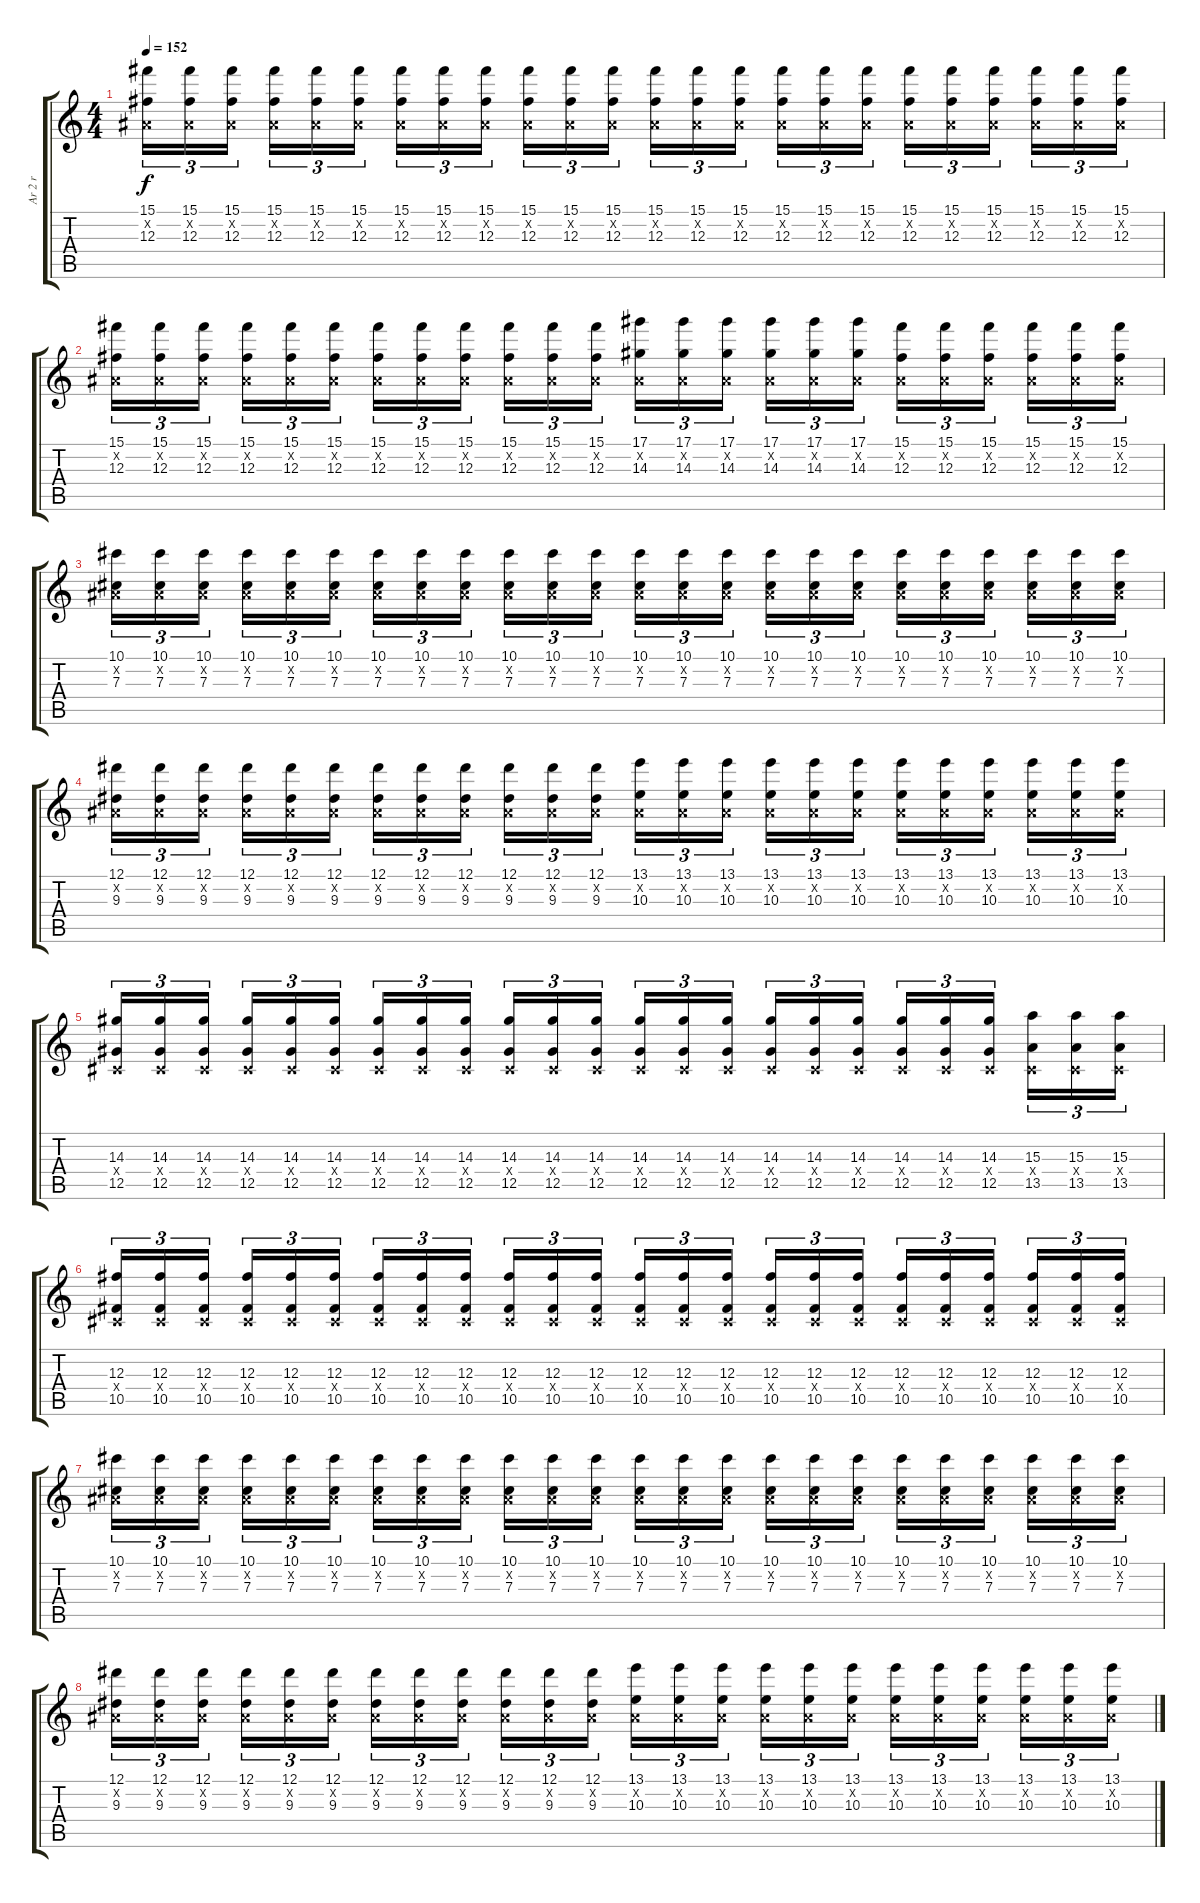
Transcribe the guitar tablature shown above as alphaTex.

\track ("Ar 2 r" "Ar 2 r") {instrument overdrivenguitar}
\staff {score tabs}
\tuning (Eb4 Bb3 Gb3 Db3 Ab2 Eb2) {hide}
\ts (4 4)
\tempo 152
\clef g2
\ks c
(15.1 0.2{x} 12.3).16{tu (3 2) dy f} (15.1 0.2{x} 12.3).16{tu (3 2)} (15.1 0.2{x} 12.3).16{tu (3 2)} (15.1 0.2{x} 12.3).16{tu (3 2)} (15.1 0.2{x} 12.3).16{tu (3 2)} (15.1 0.2{x} 12.3).16{tu (3 2)} (15.1 0.2{x} 12.3).16{tu (3 2)} (15.1 0.2{x} 12.3).16{tu (3 2)} (15.1 0.2{x} 12.3).16{tu (3 2)} (15.1 0.2{x} 12.3).16{tu (3 2)} (15.1 0.2{x} 12.3).16{tu (3 2)} (15.1 0.2{x} 12.3).16{tu (3 2)} (15.1 0.2{x} 12.3).16{tu (3 2)} (15.1 0.2{x} 12.3).16{tu (3 2)} (15.1 0.2{x} 12.3).16{tu (3 2)} (15.1 0.2{x} 12.3).16{tu (3 2)} (15.1 0.2{x} 12.3).16{tu (3 2)} (15.1 0.2{x} 12.3).16{tu (3 2)} (15.1 0.2{x} 12.3).16{tu (3 2)} (15.1 0.2{x} 12.3).16{tu (3 2)} (15.1 0.2{x} 12.3).16{tu (3 2)} (15.1 0.2{x} 12.3).16{tu (3 2)} (15.1 0.2{x} 12.3).16{tu (3 2)} (15.1 0.2{x} 12.3).16{tu (3 2)} |
(15.1 0.2{x} 12.3).16{tu (3 2)} (15.1 0.2{x} 12.3).16{tu (3 2)} (15.1 0.2{x} 12.3).16{tu (3 2)} (15.1 0.2{x} 12.3).16{tu (3 2)} (15.1 0.2{x} 12.3).16{tu (3 2)} (15.1 0.2{x} 12.3).16{tu (3 2)} (15.1 0.2{x} 12.3).16{tu (3 2)} (15.1 0.2{x} 12.3).16{tu (3 2)} (15.1 0.2{x} 12.3).16{tu (3 2)} (15.1 0.2{x} 12.3).16{tu (3 2)} (15.1 0.2{x} 12.3).16{tu (3 2)} (15.1 0.2{x} 12.3).16{tu (3 2)} (17.1 0.2{x} 14.3).16{tu (3 2)} (17.1 0.2{x} 14.3).16{tu (3 2)} (17.1 0.2{x} 14.3).16{tu (3 2)} (17.1 0.2{x} 14.3).16{tu (3 2)} (17.1 0.2{x} 14.3).16{tu (3 2)} (17.1 0.2{x} 14.3).16{tu (3 2)} (15.1 0.2{x} 12.3).16{tu (3 2)} (15.1 0.2{x} 12.3).16{tu (3 2)} (15.1 0.2{x} 12.3).16{tu (3 2)} (15.1 0.2{x} 12.3).16{tu (3 2)} (15.1 0.2{x} 12.3).16{tu (3 2)} (15.1 0.2{x} 12.3).16{tu (3 2)} |
(10.1 0.2{x} 7.3).16{tu (3 2)} (10.1 0.2{x} 7.3).16{tu (3 2)} (10.1 0.2{x} 7.3).16{tu (3 2)} (10.1 0.2{x} 7.3).16{tu (3 2)} (10.1 0.2{x} 7.3).16{tu (3 2)} (10.1 0.2{x} 7.3).16{tu (3 2)} (10.1 0.2{x} 7.3).16{tu (3 2)} (10.1 0.2{x} 7.3).16{tu (3 2)} (10.1 0.2{x} 7.3).16{tu (3 2)} (10.1 0.2{x} 7.3).16{tu (3 2)} (10.1 0.2{x} 7.3).16{tu (3 2)} (10.1 0.2{x} 7.3).16{tu (3 2)} (10.1 0.2{x} 7.3).16{tu (3 2)} (10.1 0.2{x} 7.3).16{tu (3 2)} (10.1 0.2{x} 7.3).16{tu (3 2)} (10.1 0.2{x} 7.3).16{tu (3 2)} (10.1 0.2{x} 7.3).16{tu (3 2)} (10.1 0.2{x} 7.3).16{tu (3 2)} (10.1 0.2{x} 7.3).16{tu (3 2)} (10.1 0.2{x} 7.3).16{tu (3 2)} (10.1 0.2{x} 7.3).16{tu (3 2)} (10.1 0.2{x} 7.3).16{tu (3 2)} (10.1 0.2{x} 7.3).16{tu (3 2)} (10.1 0.2{x} 7.3).16{tu (3 2)} |
(12.1 0.2{x} 9.3).16{tu (3 2)} (12.1 0.2{x} 9.3).16{tu (3 2)} (12.1 0.2{x} 9.3).16{tu (3 2)} (12.1 0.2{x} 9.3).16{tu (3 2)} (12.1 0.2{x} 9.3).16{tu (3 2)} (12.1 0.2{x} 9.3).16{tu (3 2)} (12.1 0.2{x} 9.3).16{tu (3 2)} (12.1 0.2{x} 9.3).16{tu (3 2)} (12.1 0.2{x} 9.3).16{tu (3 2)} (12.1 0.2{x} 9.3).16{tu (3 2)} (12.1 0.2{x} 9.3).16{tu (3 2)} (12.1 0.2{x} 9.3).16{tu (3 2)} (13.1 0.2{x} 10.3).16{tu (3 2)} (13.1 0.2{x} 10.3).16{tu (3 2)} (13.1 0.2{x} 10.3).16{tu (3 2)} (13.1 0.2{x} 10.3).16{tu (3 2)} (13.1 0.2{x} 10.3).16{tu (3 2)} (13.1 0.2{x} 10.3).16{tu (3 2)} (13.1 0.2{x} 10.3).16{tu (3 2)} (13.1 0.2{x} 10.3).16{tu (3 2)} (13.1 0.2{x} 10.3).16{tu (3 2)} (13.1 0.2{x} 10.3).16{tu (3 2)} (13.1 0.2{x} 10.3).16{tu (3 2)} (13.1 0.2{x} 10.3).16{tu (3 2)} |
(14.3 0.4{x} 12.5).16{tu (3 2)} (14.3 0.4{x} 12.5).16{tu (3 2)} (14.3 0.4{x} 12.5).16{tu (3 2)} (14.3 0.4{x} 12.5).16{tu (3 2)} (14.3 0.4{x} 12.5).16{tu (3 2)} (14.3 0.4{x} 12.5).16{tu (3 2)} (14.3 0.4{x} 12.5).16{tu (3 2)} (14.3 0.4{x} 12.5).16{tu (3 2)} (14.3 0.4{x} 12.5).16{tu (3 2)} (14.3 0.4{x} 12.5).16{tu (3 2)} (14.3 0.4{x} 12.5).16{tu (3 2)} (14.3 0.4{x} 12.5).16{tu (3 2)} (14.3 0.4{x} 12.5).16{tu (3 2)} (14.3 0.4{x} 12.5).16{tu (3 2)} (14.3 0.4{x} 12.5).16{tu (3 2)} (14.3 0.4{x} 12.5).16{tu (3 2)} (14.3 0.4{x} 12.5).16{tu (3 2)} (14.3 0.4{x} 12.5).16{tu (3 2)} (14.3 0.4{x} 12.5).16{tu (3 2)} (14.3 0.4{x} 12.5).16{tu (3 2)} (14.3 0.4{x} 12.5).16{tu (3 2)} (15.3 0.4{x} 13.5).16{tu (3 2)} (15.3 0.4{x} 13.5).16{tu (3 2)} (15.3 0.4{x} 13.5).16{tu (3 2)} |
(12.3 0.4{x} 10.5).16{tu (3 2)} (12.3 0.4{x} 10.5).16{tu (3 2)} (12.3 0.4{x} 10.5).16{tu (3 2)} (12.3 0.4{x} 10.5).16{tu (3 2)} (12.3 0.4{x} 10.5).16{tu (3 2)} (12.3 0.4{x} 10.5).16{tu (3 2)} (12.3 0.4{x} 10.5).16{tu (3 2)} (12.3 0.4{x} 10.5).16{tu (3 2)} (12.3 0.4{x} 10.5).16{tu (3 2)} (12.3 0.4{x} 10.5).16{tu (3 2)} (12.3 0.4{x} 10.5).16{tu (3 2)} (12.3 0.4{x} 10.5).16{tu (3 2)} (12.3 0.4{x} 10.5).16{tu (3 2)} (12.3 0.4{x} 10.5).16{tu (3 2)} (12.3 0.4{x} 10.5).16{tu (3 2)} (12.3 0.4{x} 10.5).16{tu (3 2)} (12.3 0.4{x} 10.5).16{tu (3 2)} (12.3 0.4{x} 10.5).16{tu (3 2)} (12.3 0.4{x} 10.5).16{tu (3 2)} (12.3 0.4{x} 10.5).16{tu (3 2)} (12.3 0.4{x} 10.5).16{tu (3 2)} (12.3 0.4{x} 10.5).16{tu (3 2)} (12.3 0.4{x} 10.5).16{tu (3 2)} (12.3 0.4{x} 10.5).16{tu (3 2)} |
(10.1 0.2{x} 7.3).16{tu (3 2)} (10.1 0.2{x} 7.3).16{tu (3 2)} (10.1 0.2{x} 7.3).16{tu (3 2)} (10.1 0.2{x} 7.3).16{tu (3 2)} (10.1 0.2{x} 7.3).16{tu (3 2)} (10.1 0.2{x} 7.3).16{tu (3 2)} (10.1 0.2{x} 7.3).16{tu (3 2)} (10.1 0.2{x} 7.3).16{tu (3 2)} (10.1 0.2{x} 7.3).16{tu (3 2)} (10.1 0.2{x} 7.3).16{tu (3 2)} (10.1 0.2{x} 7.3).16{tu (3 2)} (10.1 0.2{x} 7.3).16{tu (3 2)} (10.1 0.2{x} 7.3).16{tu (3 2)} (10.1 0.2{x} 7.3).16{tu (3 2)} (10.1 0.2{x} 7.3).16{tu (3 2)} (10.1 0.2{x} 7.3).16{tu (3 2)} (10.1 0.2{x} 7.3).16{tu (3 2)} (10.1 0.2{x} 7.3).16{tu (3 2)} (10.1 0.2{x} 7.3).16{tu (3 2)} (10.1 0.2{x} 7.3).16{tu (3 2)} (10.1 0.2{x} 7.3).16{tu (3 2)} (10.1 0.2{x} 7.3).16{tu (3 2)} (10.1 0.2{x} 7.3).16{tu (3 2)} (10.1 0.2{x} 7.3).16{tu (3 2)} |
(12.1 0.2{x} 9.3).16{tu (3 2)} (12.1 0.2{x} 9.3).16{tu (3 2)} (12.1 0.2{x} 9.3).16{tu (3 2)} (12.1 0.2{x} 9.3).16{tu (3 2)} (12.1 0.2{x} 9.3).16{tu (3 2)} (12.1 0.2{x} 9.3).16{tu (3 2)} (12.1 0.2{x} 9.3).16{tu (3 2)} (12.1 0.2{x} 9.3).16{tu (3 2)} (12.1 0.2{x} 9.3).16{tu (3 2)} (12.1 0.2{x} 9.3).16{tu (3 2)} (12.1 0.2{x} 9.3).16{tu (3 2)} (12.1 0.2{x} 9.3).16{tu (3 2)} (13.1 0.2{x} 10.3).16{tu (3 2)} (13.1 0.2{x} 10.3).16{tu (3 2)} (13.1 0.2{x} 10.3).16{tu (3 2)} (13.1 0.2{x} 10.3).16{tu (3 2)} (13.1 0.2{x} 10.3).16{tu (3 2)} (13.1 0.2{x} 10.3).16{tu (3 2)} (13.1 0.2{x} 10.3).16{tu (3 2)} (13.1 0.2{x} 10.3).16{tu (3 2)} (13.1 0.2{x} 10.3).16{tu (3 2)} (13.1 0.2{x} 10.3).16{tu (3 2)} (13.1 0.2{x} 10.3).16{tu (3 2)} (13.1 0.2{x} 10.3).16{tu (3 2)}
